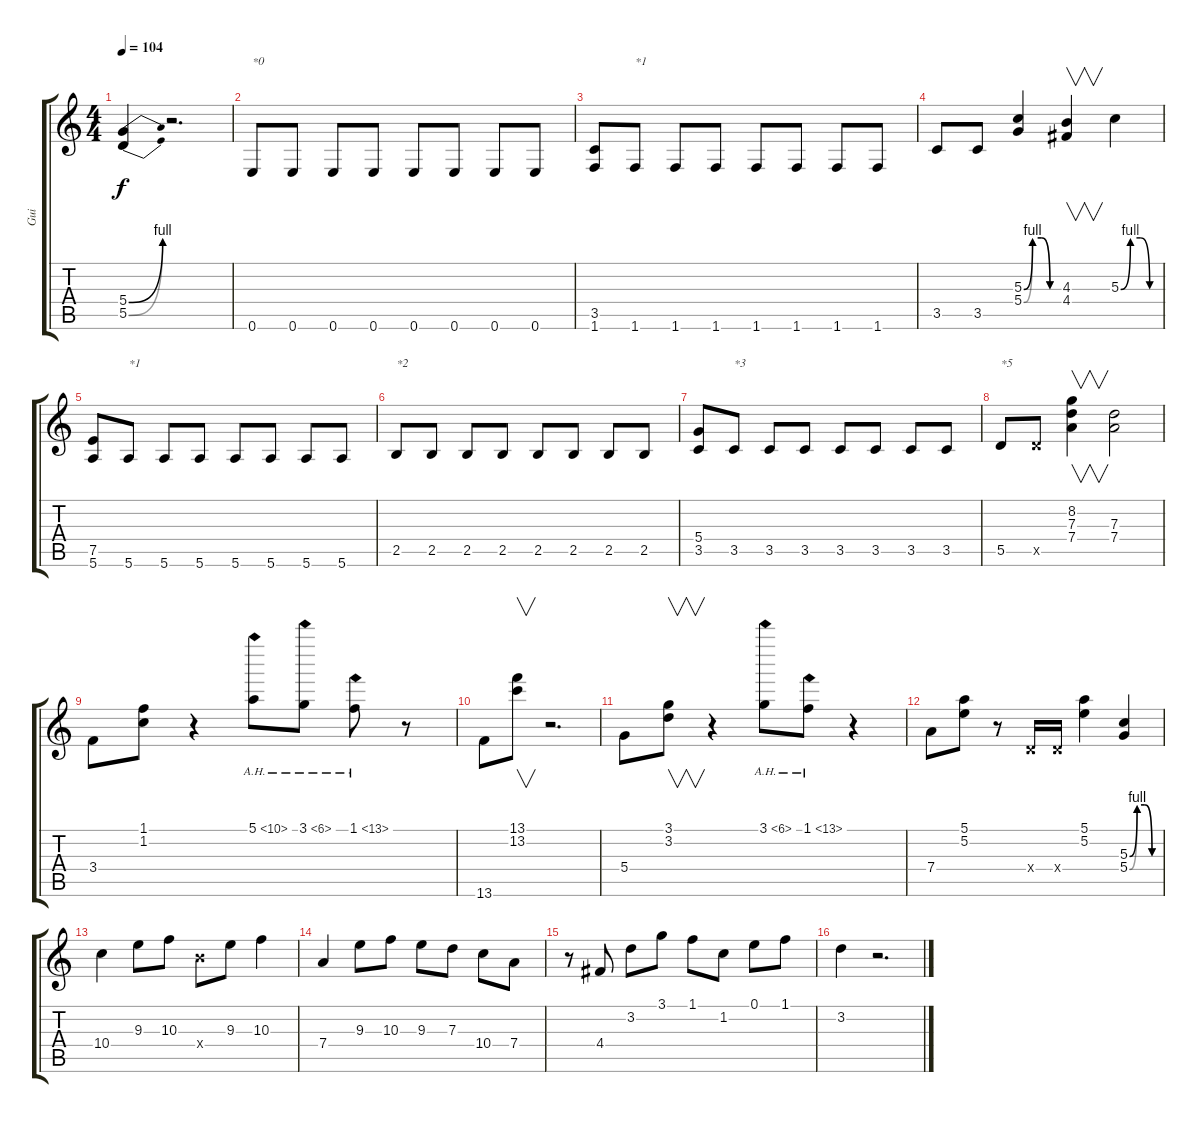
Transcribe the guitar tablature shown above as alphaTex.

\track ("Gui" "Gui") {instrument overdrivenguitar}
\staff {score tabs}
\tuning (E4 B3 G3 D3 A2 E2) {hide}
\ts (4 4)
\tempo 104
\clef g2
\ks c
(5.4{be (bend 0 0 60 4)} 5.5{be (bend 0 0 60 4)}).4{dy f} r.2{d} |
0.6.8{txt "*0"} 0.6.8 0.6.8 0.6.8 0.6.8 0.6.8 0.6.8 0.6.8 |
(3.5 1.6).8 1.6.8{txt "*1"} 1.6.8 1.6.8 1.6.8 1.6.8 1.6.8 1.6.8 |
3.5.8 3.5.8 (5.3{be (custom 0 0 15 4 30 4 45 0 60 0)} 5.4{be (custom 0 0 15 4 30 4 45 0 60 0)}).4 (4.3 4.4).4{v} 5.3{be (custom 0 0 15 4 30 4 45 0 60 0)}.4 |
(7.5 5.6).8 5.6.8{txt "*1"} 5.6.8 5.6.8 5.6.8 5.6.8 5.6.8 5.6.8 |
2.5.8{txt "*2"} 2.5.8 2.5.8 2.5.8 2.5.8 2.5.8 2.5.8 2.5.8 |
(5.4 3.5).8 3.5.8{txt "*3"} 3.5.8 3.5.8 3.5.8 3.5.8 3.5.8 3.5.8 |
5.5.8{txt "*5"} 5.5{x}.8 (8.2 7.3 7.4).4{v} (7.3 7.4).2 |
3.4.8 (1.1 1.2).8 r.4 5.1{ah 5}.8 3.1{ah 3}.8 1.1{ah 12}.8 r.8 |
13.6.8 (13.1 13.2).8{v} r.2{d} |
5.4.8 (3.1 3.2).8{v} r.4 3.1{ah 3}.8 1.1{ah 12}.8 r.4 |
7.4.8 (5.1 5.2).8 r.8 0.4{x}.16 0.4{x}.16 (5.1 5.2).4 (5.3{be (custom 0 0 15 4 30 4 45 0 60 0)} 5.4{be (custom 0 0 15 4 30 4 45 0 60 0)}).4 |
10.4.4{volume 10 balance 10 instrument electricguitarclean} 9.3.8 10.3.8 9.4{x}.8 9.3.8 10.3.4 |
7.4.4 9.3.8 10.3.8 9.3.8 7.3.8 10.4.8 7.4.8 |
r.8 4.4.8 3.2.8 3.1.8 1.1.8 1.2.8 0.1.8 1.1.8 |
3.2.4 r.2{d}
